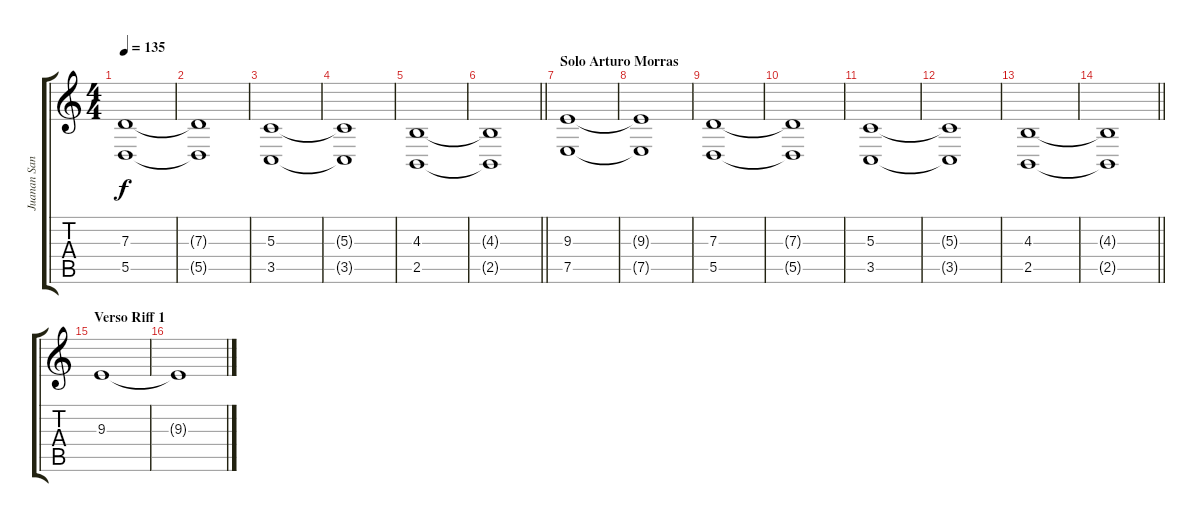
\track ("Juanan San Martín" "Juanan San") {instrument stringensemble1}
\staff {score tabs}
\tuning (E4 B3 G3 D3 A2 E2) {hide}
\ts (4 4)
\tempo 135
\clef g2
\ks c
(7.3 5.5).1{dy f} |
(7.3{t} 5.5{t}).1 |
(5.3 3.5).1 |
(5.3{t} 3.5{t}).1 |
(4.3 2.5).1 |
\barLineRight lightlight
(4.3{t} 2.5{t}).1 |
\section ("" "Solo Arturo Morras")
(9.3 7.5).1 |
(9.3{t} 7.5{t}).1 |
(7.3 5.5).1 |
(7.3{t} 5.5{t}).1 |
(5.3 3.5).1 |
(5.3{t} 3.5{t}).1 |
(4.3 2.5).1 |
\barLineRight lightlight
(4.3{t} 2.5{t}).1 |
\section ("" "Verso Riff 1")
9.3.1 |
9.3{t}.1
